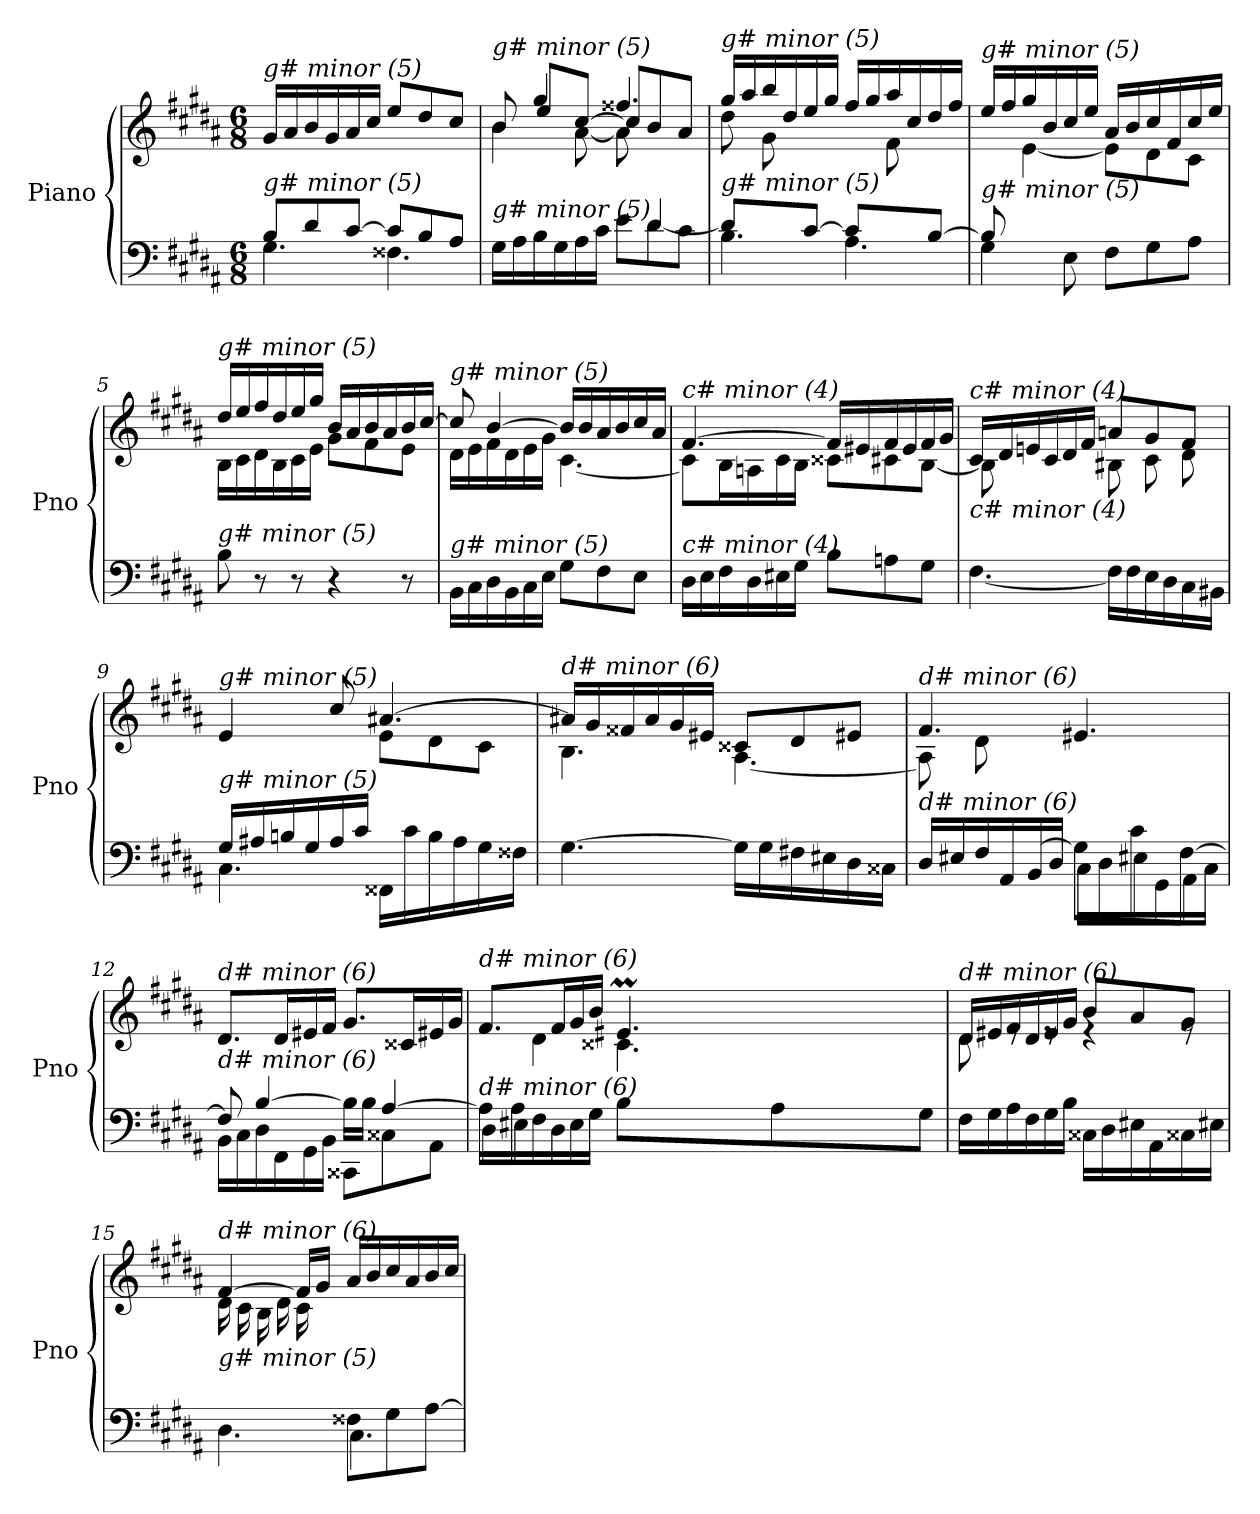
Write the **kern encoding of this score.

**kern	**kern
*part1	*part1
*staff2	*staff1
*I"Piano	*
*I'Pno	*
*clefF4	*clefG2
*k[f#c#g#d#a#]	*k[f#c#g#d#a#]
*M6/8	*M6/8
=1	=1
*^	*
!	!	!LO:TX:i:t=g# minor (5)
!LO:TX:i:t=g# minor (5)	!	!
8B/L	4.G#\	16g#/LL
.	.	16a#/
8d#/	.	16b/
.	.	16g#/
[8c#/J	.	16a#/
.	.	16cc#/JJ
8c#/L]	4.F##X\	8ee/L
8B/	.	8dd#/
8A#/J	.	8cc#/J
=2	=2	=2
*^	*	*^
*	*	*^	*	*^
*	*	*	*	*	*	*^
!	!	!	!	!LO:TX:i:t=g# minor (5)	!	!	!
!LO:TX:i:t=g# minor (5)	!	!	!	!	!	!	!
2ryy	8ryy	16G#\LL	2ryy	8b/	4b\	8ryy	2ryy
.	.	16A#\	.	.	.	.	.
.	2ryy	16B\	.	4gg#/	.	8ee/L	.
.	.	16G#\	.	.	.	.	.
.	.	16A#\	.	.	[8a#\	[8cc#/J	.
.	.	16c#\JJ	.	.	.	.	.
.	.	8e\L	.	4.ff##X/	8a#\]	8cc#/L]	.
4ryy	.	8d#\	[4d#/	.	4ryy	8b/	4ryy
.	8ryy	8c#\J	.	.	.	8a#/J	.
*	*	*v	*v	*	*	*	*
*	*	*	*	*	*v	*v
=3	=3	=3	=3	=3	=3
!	!	!	!LO:TX:i:t=g# minor (5)	!	!
!LO:TX:i:t=g# minor (5)	!	!	!	!	!
8ryy	4.B\	8d#/L]	16gg#/LL	8dd#\	8ryy
.	.	.	16aa#/	.	.
2ryy	.	8ryy	16bb/	2ryy	8g#\
.	.	.	16dd#/	.	.
.	.	[8c#/J	16ee/	.	4ryy
.	.	.	16gg#/JJ	.	.
.	4.A#\	8c#/L]	16ff#/LL	.	.
.	.	.	16gg#/	.	.
.	.	8ryy	16aa#/	.	8f#\
.	.	.	16cc#/	.	.
8ryy	.	[8B/J	16dd#/	8ryy	8ryy
.	.	.	16ff#/JJ	.	.
*	*v	*v	*	*	*
*	*	*	*v	*v
=4	=4	=4	=4
!	!	!LO:TX:i:t=g# minor (5)	!
!LO:TX:i:t=g# minor (5)	!	!	!
4G#\	8B/]	16ee/LL	8ryy
.	.	16ff#/	.
.	2ryy	16gg#/	[4e\
.	.	16b/	.
8E\	.	16cc#/	.
.	.	16ee/JJ	.
8F#\L	.	16a#/LL	8e\L]
.	.	16b/	.
8G#\	.	16cc#/	8d#\
.	.	16f#/	.
8A#\J	8ryy	16cc#/	8c#\J
.	.	16ee/JJ	.
*v	*v	*	*
!!LO:LB:g=z	!!
=5	=5	=5
!	!LO:TX:i:t=g# minor (5)	!
!LO:TX:i:t=g# minor (5)	!	!
8B\	16dd#/LL	16B\LL
.	16ee/	16c#\
8r	16ff#/	16d#\
.	16dd#/	16B\
8r	16ee/	16c#\
.	16gg#/JJ	16e\JJ
4r	16b/LL	8g#\L
.	16a#/	.
.	16b/	8f#\
.	16a#/	.
8r	16b/	8e\J
.	[16cc#/JJ	.
=6	=6	=6
!	!LO:TX:i:t=g# minor (5)	!
!LO:TX:i:t=g# minor (5)	!	!
16BB\LL	8cc#/]	16d#\LL
16C#\	.	16e\
16D#\	[4b/	16f#\
16BB\	.	16d#\
16C#\	.	16e\
16E\JJ	.	16g#\JJ
8G#\L	16b/LL]	[4.c#\
.	16b/	.
8F#\	16a#/	.
.	16b/	.
8E\J	16cc#/	.
.	16a#/JJ	.
=7	=7	=7
!	!LO:TX:i:t=c# minor (4)	!
!LO:TX:i:t=c# minor (4)	!	!
16D#\LL	[4.f#/	8c#\L]
16E\	.	.
16F#\	.	16B\L
16D#\	.	16An\
16E#X\	.	16c#\
16G#\JJ	.	16B\JJ
8B\L	16f#/LL]	8c##Xi\L
.	16e#X/	.
8An\	16f#/	8c#\
.	16e#/	.
8G#\J	16f#/	[8B\J
.	16g#/JJ	.
!!LO:LB:g=z	!!
=8	=8	=8
*^	*	*
!	!	!LO:TX:i:t=c# minor (4)	!
!LO:TX:i:t=c# minor (4)	!	!	!
8ryy	[4.F#\	16c#/LL	8B\L]
.	.	16d#/	.
16An/L	.	16en/	4ryy
16G#/	.	16c#/	.
16A/	.	16d#/	.
16F#/JJ	.	16f#/JJ	.
4.ryy	16F#\LL]	8an/L	8B#X\L
.	16F#\	.	.
.	16E\	8g#/	8c#\
.	16D#\	.	.
.	16C#\	8f#/J	8d#\J
.	16BB#X\JJ	.	.
=9	=9	=9	=9
!	!	!LO:TX:i:t=g# minor (5)	!
!LO:TX:i:t=g# minor (5)	!	!	!
16G#/LL	4.C#\	4e/	4.ryy
16A#X/	.	.	.
16Bn/	.	.	.
16G#/	.	.	.
16A#/	.	8cc#/	.
16c#/JJ	.	.	.
4.ryy	16FF##X\LL	[4.a#X/	8e\L
.	16c#\	.	.
.	16B\	.	8d#\
.	16A#\	.	.
.	16G#\	.	8c#\J
.	16F##X\JJ	.	.
=10	=10	=10	=10
!	!	!LO:TX:i:t=d# minor (6)	!
!LO:TX:i:t=d# minor (6)	!	!	!
*v	*v	*	*
[4.G#\	16a#X/LL]	4.B\
.	16g#/	.
.	16f##X/	.
.	16a#/	.
.	16g#/	.
.	16e#X/JJ	.
16G#\LL]	8c##X/L	[4.A#\
16G#\	.	.
16F#X\	8d#/	.
16E#X\	.	.
16D#\	8e#X/J	.
16C##X\JJ	.	.
!!LO:LB:g=z	!!
=11	=11	=11
*^	*	*
!	!	!LO:TX:i:t=d# minor (6)	!
!LO:TX:i:t=d# minor (6)	!	!	!
4ryy	16D#/LL	4.f#/	8A#\L]
.	16E#X/	.	.
.	16F#/	.	8d#\
.	16AA#/	.	.
[8G#/J	16BB/	.	2ryy
.	16D#/JJ	.	.
8G#\L]	16C#\LL	4.e#X/	.
.	16D#\	.	.
8c#\	16E#X\	.	.
.	16GG#\	.	.
[8F#\J	16AA#\	.	.
.	16C#\JJ	.	.
*	*	*v	*v
=12	=12	=12
!	!	!LO:TX:i:t=d# minor (6)
!LO:TX:i:t=d# minor (6)	!	!
8F#/]	16BB\LL	8.d#/L
.	16C#\	.
[4B/	16D#\	.
.	16FF#\	16d#/L
.	16GG#\	16e#X/
.	16BB\JJ	16f#/JJ
16B\LL]	8CC##X\L	8.g#/L
16B\JJ	.	.
[4A#/	8C##X\	.
.	.	16c##X/L
.	8AA#\J	16e#X/
.	.	16g#/JJ
!!LO:LB:g=z
=13	=13	=13
*	*^	*^
*	*	*	*	*^
!	!	!	!LO:TX:i:t=d# minor (6)	!	!
!LO:TX:i:t=d# minor (6)	!	!	!	!	!
16A#\LL]	4.ryy	16D#\LL	8.f#/L	8ryy	4.ryy
16A#\JJ	.	16E#X\	.	.	.
2ryy	.	16F#\	.	4d#\	.
.	.	16D#\	16f#/L	.	.
.	.	16E#\	16g#/	.	.
.	.	16G#\JJ	16b/JJ	.	.
.	4.ryy	8B\L	4.e#Xm/	4.c##X\	64f#yy
.	.	.	.	.	64e#yy
.	.	.	.	.	64f#yy
.	.	.	.	.	64e#yy
.	.	.	.	.	64f#yy
.	.	.	.	.	64e#yy
.	.	.	.	.	64f#yy
.	.	.	.	.	64e#yy
.	.	8A#\	.	.	64f#yy
.	.	.	.	.	64e#yy
.	.	.	.	.	64f#yy
.	.	.	.	.	64e#yy
.	.	.	.	.	64f#yy
.	.	.	.	.	64e#yy
.	.	.	.	.	64f#yy
.	.	.	.	.	[64e#yy
8ryy	.	8G#\J	.	.	8e#yy]
!!LO:PB:g=z
=14	=14	=14	=14	=14	=14
!	!	!	!LO:TX:i:t=d# minor (6)	!	!
!LO:TX:i:t=d# minor (6)	!	!	!	!	!
*v	*v	*v	*	*	*
*	*	*v	*v
16F#\LL	16d#/LL	8d#\
16G#\	16e#X/	.
16A#\	16f#/	8re
16F#\	16d#/	.
16G#\	16e#/	8re
16B\JJ	16g#/JJ	.
16C##X\LL	8b/L	4re
16D#\	.	.
16E#X\	8a#/	.
16AA#\	.	.
16C##X\	8g#/J	8re
16E#X\JJ	.	.
=15	=15	=15
*^	*	*
!	!	!LO:TX:i:t=d# minor (6)	!
!LO:TX:i:t=g# minor (5)	!	!	!
4ryy	4.D#\	[4f#/	16d#\LL
.	.	.	16c#\
.	.	.	16B\
.	.	.	16d#\
16ryy	.	16f#/LL]	16c#\
16A#/JJ	.	16g#/JJ	4..ryy
8F##X\L	4.C#\	16a#/LL	.
.	.	16b/	.
8G#\	.	16cc#/	.
.	.	16a#/	.
[8A#\J	.	16b/	.
.	.	16cc#/JJ	.
*v	*v	*	*
*	*v	*v
=	=
*-	*-
